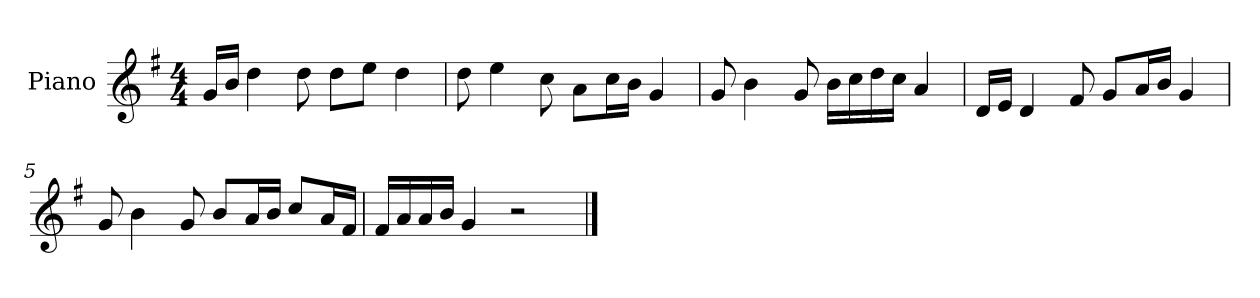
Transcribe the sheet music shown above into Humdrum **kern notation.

**kern
*part1
*staff1
*I"Piano
*I'P-no
*clefG2
*k[f#]
*M4/4
*MM90
=1
16g/LL
16b/JJ
4dd\
8dd\
8dd\L
8ee\J
4dd\
=2
8dd\
4ee\
8cc\
8a\L
16cc\L
16b\JJ
4g/
=3
8g/
4b\
8g/
16b\LL
16cc\
16dd\
16cc\JJ
4a/
=4
16d/LL
16e/JJ
4d/
8f#/
8g/L
16a/L
16b/JJ
4g/
!!LO:LB:g=z
=5
8g/
4b\
8g/
8b/L
16a/L
16b/JJ
8cc/L
16a/L
16f#/JJ
=6
16f#/LL
16a/
16a/
16b/JJ
4g/
2r
==
*-
